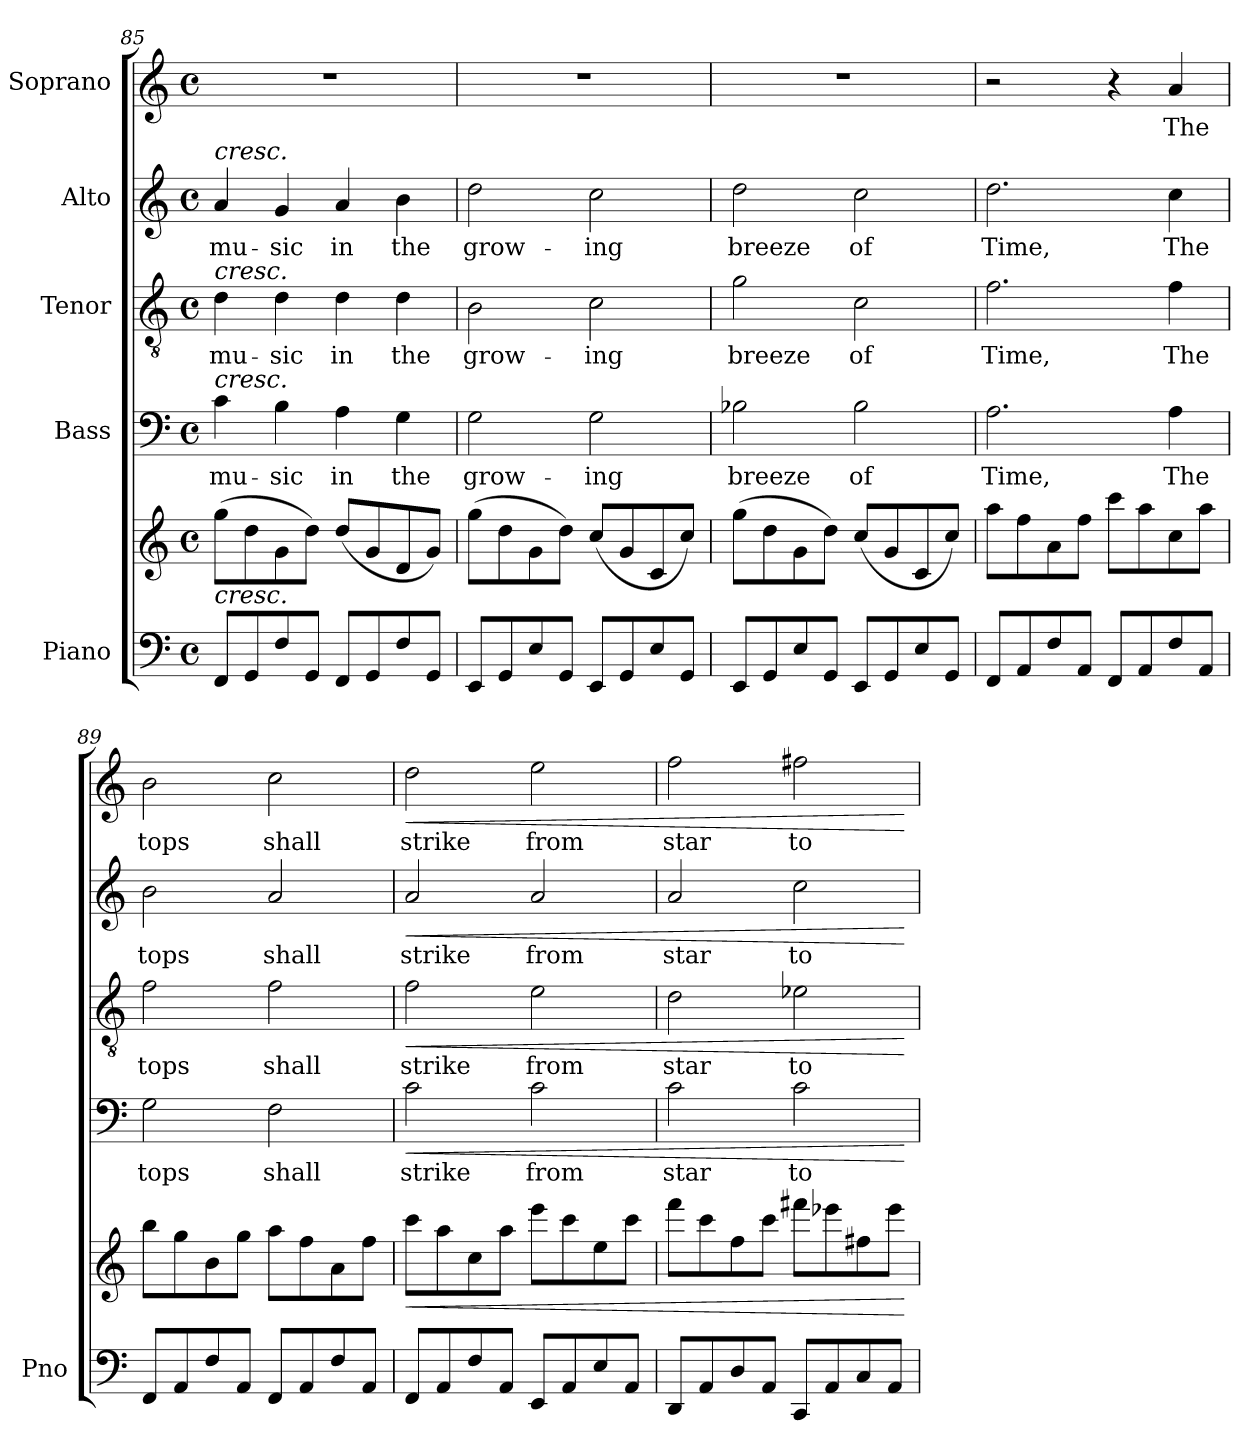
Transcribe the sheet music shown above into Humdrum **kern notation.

**kern	**kern	**dynam	**kern	**text	**dynam	**kern	**text	**dynam	**kern	**text	**dynam	**kern	**text	**dynam
*part5	*part5	*part5	*part4	*part4	*part4	*part3	*part3	*part3	*part2	*part2	*part2	*part1	*part1	*part1
*staff6	*staff5	*staff5/6	*staff4	*staff4	*staff4	*staff3	*staff3	*staff3	*staff2	*staff2	*staff2	*staff1	*staff1	*staff1
*I"Piano	*	*	*I"Bass	*	*	*I"Tenor	*	*	*I"Alto	*	*	*I"Soprano	*	*
*I'Pno	*	*	*	*	*	*	*	*	*	*	*	*	*	*
*clefF4	*clefG2	*	*clefF4	*	*	*clefGv2	*	*	*clefG2	*	*	*clefG2	*	*
*k[]	*k[]	*	*k[]	*	*	*k[]	*	*	*k[]	*	*	*k[]	*	*
*M4/4	*M4/4	*	*M4/4	*	*	*M4/4	*	*	*M4/4	*	*	*M4/4	*	*
*met(c)	*met(c)	*	*met(c)	*	*	*met(c)	*	*	*met(c)	*	*	*met(c)	*	*
=85	=85	=85	=85	=85	=85	=85	=85	=85	=85	=85	=85	=85	=85	=85
!	!	!	!	!	!	!	!	!	!LO:TX:a:i:t=cresc.	!	!	!	!	!
!	!	!	!	!	!	!LO:TX:a:i:t=cresc.	!	!	!	!	!	!	!	!
!	!	!	!LO:TX:a:i:t=cresc.	!	!	!	!	!	!	!	!	!	!	!
!	!LO:TX:b:i:t=cresc.	!	!	!	!	!	!	!	!	!	!	!	!	!
!	!	!	!	!LO:LY:b	!	!	!LO:LY:b	!	!	!LO:LY:b	!	!	!	!
8FF/L	(8gg\L	.	4c\	mu-	.	4d\	mu-	.	4a/	mu-	.	1r	.	.
8GG/	8dd\	.	.	.	.	.	.	.	.	.	.	.	.	.
!	!	!	!	!LO:LY:b	!	!	!LO:LY:b	!	!	!LO:LY:b	!	!	!	!
8F/	8g\	.	4B\	-sic	.	4d\	-sic	.	4g/	-sic	.	.	.	.
8GG/J	8dd\J)	.	.	.	.	.	.	.	.	.	.	.	.	.
!	!	!	!	!LO:LY:b	!	!	!LO:LY:b	!	!	!LO:LY:b	!	!	!	!
8FF/L	(8dd/L	.	4A\	in	.	4d\	in	.	4a/	in	.	.	.	.
8GG/	8g/	.	.	.	.	.	.	.	.	.	.	.	.	.
!	!	!	!	!LO:LY:b	!	!	!LO:LY:b	!	!	!LO:LY:b	!	!	!	!
8F/	8d/	.	4G\	the	.	4d\	the	.	4b\	the	.	.	.	.
8GG/J	8g/J)	.	.	.	.	.	.	.	.	.	.	.	.	.
=86	=86	=86	=86	=86	=86	=86	=86	=86	=86	=86	=86	=86	=86	=86
!	!	!	!	!LO:LY:b	!	!	!LO:LY:b	!	!	!LO:LY:b	!	!	!	!
8EE/L	(8gg\L	.	2G\	grow-	.	2B\	grow-	.	2dd\	grow-	.	1r	.	.
8GG/	8dd\	.	.	.	.	.	.	.	.	.	.	.	.	.
8E/	8g\	.	.	.	.	.	.	.	.	.	.	.	.	.
8GG/J	8dd\J)	.	.	.	.	.	.	.	.	.	.	.	.	.
!	!	!	!	!LO:LY:b	!	!	!LO:LY:b	!	!	!LO:LY:b	!	!	!	!
8EE/L	(8cc/L	.	2G\	-ing	.	2c\	-ing	.	2cc\	-ing	.	.	.	.
8GG/	8g/	.	.	.	.	.	.	.	.	.	.	.	.	.
8E/	8c/	.	.	.	.	.	.	.	.	.	.	.	.	.
8GG/J	8cc/J)	.	.	.	.	.	.	.	.	.	.	.	.	.
!!LO:LB:g=z
=87	=87	=87	=87	=87	=87	=87	=87	=87	=87	=87	=87	=87	=87	=87
!	!	!	!	!LO:LY:b	!	!	!LO:LY:b	!	!	!LO:LY:b	!	!	!	!
8EE/L	(8gg\L	.	2B-X\	breeze	.	2g\	breeze	.	2dd\	breeze	.	1r	.	.
8GG/	8dd\	.	.	.	.	.	.	.	.	.	.	.	.	.
8E/	8g\	.	.	.	.	.	.	.	.	.	.	.	.	.
8GG/J	8dd\J)	.	.	.	.	.	.	.	.	.	.	.	.	.
!	!	!	!	!LO:LY:b	!	!	!LO:LY:b	!	!	!LO:LY:b	!	!	!	!
8EE/L	(8cc/L	.	2B-\	of	.	2c\	of	.	2cc\	of	.	.	.	.
8GG/	8g/	.	.	.	.	.	.	.	.	.	.	.	.	.
8E/	8c/	.	.	.	.	.	.	.	.	.	.	.	.	.
8GG/J	8cc/J)	.	.	.	.	.	.	.	.	.	.	.	.	.
!!LO:PB:g=z
=88	=88	=88	=88	=88	=88	=88	=88	=88	=88	=88	=88	=88	=88	=88
!	!	!	!	!LO:LY:b	!	!	!LO:LY:b	!	!	!LO:LY:b	!	!	!	!
8FF/L	8aa\L	.	2.A\	Time,	.	2.f\	Time,	.	2.dd\	Time,	.	2r	.	.
8AA/	8ff\	.	.	.	.	.	.	.	.	.	.	.	.	.
8F/	8a\	.	.	.	.	.	.	.	.	.	.	.	.	.
8AA/J	8ff\J	.	.	.	.	.	.	.	.	.	.	.	.	.
8FF/L	8ccc\L	.	.	.	.	.	.	.	.	.	.	4r	.	.
8AA/	8aa\	.	.	.	.	.	.	.	.	.	.	.	.	.
!	!	!	!	!LO:LY:b	!	!	!LO:LY:b	!	!	!LO:LY:b	!	!	!LO:LY:b	!
8F/	8cc\	.	4A\	The	.	4f\	The	.	4cc\	The	.	4a/	The	.
8AA/J	8aa\J	.	.	.	.	.	.	.	.	.	.	.	.	.
=89	=89	=89	=89	=89	=89	=89	=89	=89	=89	=89	=89	=89	=89	=89
!	!	!	!	!LO:LY:b	!	!	!LO:LY:b	!	!	!LO:LY:b	!	!	!LO:LY:b	!
8FF/L	8bb\L	.	2G\	tops	.	2f\	tops	.	2b\	tops	.	2b\	tops	.
8AA/	8gg\	.	.	.	.	.	.	.	.	.	.	.	.	.
8F/	8b\	.	.	.	.	.	.	.	.	.	.	.	.	.
8AA/J	8gg\J	.	.	.	.	.	.	.	.	.	.	.	.	.
!	!	!	!	!LO:LY:b	!	!	!LO:LY:b	!	!	!LO:LY:b	!	!	!LO:LY:b	!
8FF/L	8aa\L	.	2F\	shall	.	2f\	shall	.	2a/	shall	.	2cc\	shall	.
8AA/	8ff\	.	.	.	.	.	.	.	.	.	.	.	.	.
8F/	8a\	.	.	.	.	.	.	.	.	.	.	.	.	.
8AA/J	8ff\J	.	.	.	.	.	.	.	.	.	.	.	.	.
=90	=90	=90	=90	=90	=90	=90	=90	=90	=90	=90	=90	=90	=90	=90
!	!	!LO:HP:b	!	!LO:LY:b	!LO:HP:b	!	!LO:LY:b	!LO:HP:b	!	!LO:LY:b	!LO:HP:b	!	!LO:LY:b	!LO:HP:b
8FF/L	8ccc\L	<	2c\	strike	<	2f\	strike	<	2a/	strike	<	2dd\	strike	<
8AA/	8aa\	.	.	.	.	.	.	.	.	.	.	.	.	.
8F/	8cc\	.	.	.	.	.	.	.	.	.	.	.	.	.
8AA/J	8aa\J	.	.	.	.	.	.	.	.	.	.	.	.	.
!	!	!	!	!LO:LY:b	!	!	!LO:LY:b	!	!	!LO:LY:b	!	!	!LO:LY:b	!
8EE/L	8eee\L	.	2c\	from	.	2e\	from	.	2a/	from	.	2ee\	from	.
8AA/	8ccc\	.	.	.	.	.	.	.	.	.	.	.	.	.
8E/	8ee\	.	.	.	.	.	.	.	.	.	.	.	.	.
8AA/J	8ccc\J	.	.	.	.	.	.	.	.	.	.	.	.	.
=91	=91	=91	=91	=91	=91	=91	=91	=91	=91	=91	=91	=91	=91	=91
!	!	!	!	!LO:LY:b	!	!	!LO:LY:b	!	!	!LO:LY:b	!	!	!LO:LY:b	!
8DD/L	8fff\L	.	2c\	star	.	2d\	star	.	2a/	star	.	2ff\	star	.
8AA/	8ccc\	.	.	.	.	.	.	.	.	.	.	.	.	.
8D/	8ff\	.	.	.	.	.	.	.	.	.	.	.	.	.
8AA/J	8ccc\J	.	.	.	.	.	.	.	.	.	.	.	.	.
!	!	!	!	!LO:LY:b	!	!	!LO:LY:b	!	!	!LO:LY:b	!	!	!LO:LY:b	!
8CC/L	8fff#X\L	.	2c\	to	.	2e-X\	to	.	2cc\	to	.	2ff#X\	to	.
8AA/	8eee-X\	.	.	.	.	.	.	.	.	.	.	.	.	.
8C/	8ff#X\	.	.	.	.	.	.	.	.	.	.	.	.	.
8AA/J	8eee-\J	.	.	.	.	.	.	.	.	.	.	.	.	.
.	.	[	.	.	[	.	.	[	.	.	[	.	.	[
=	=	=	=	=	=	=	=	=	=	=	=	=	=	=
*-	*-	*-	*-	*-	*-	*-	*-	*-	*-	*-	*-	*-	*-	*-
